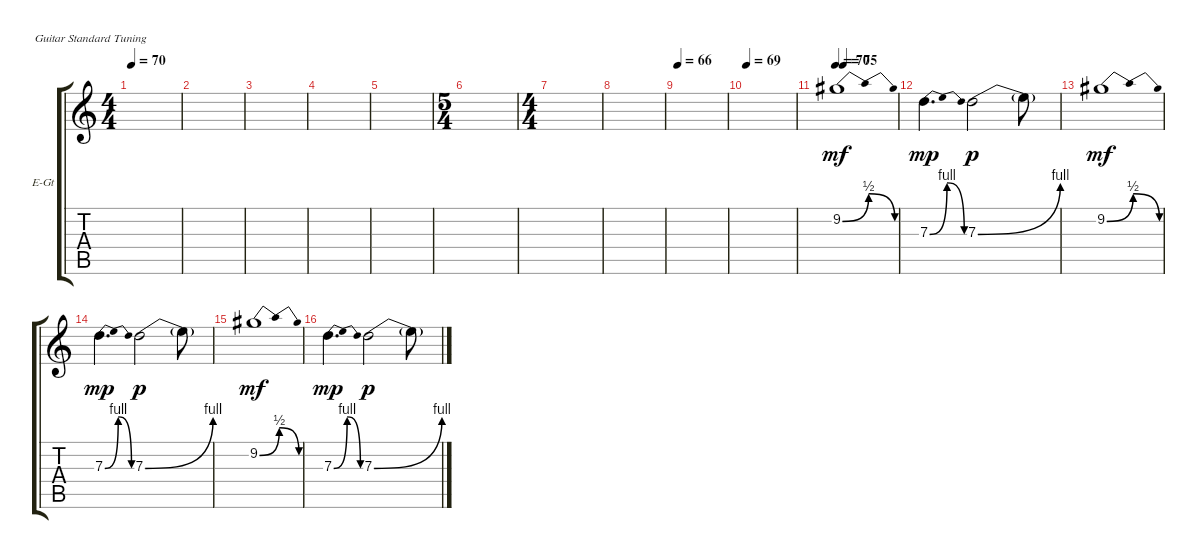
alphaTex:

\defaultSystemsLayout 4
\bracketExtendMode groupsimilarinstruments
\firstSystemTrackNameOrientation horizontal
\otherSystemsTrackNameOrientation horizontal
\track ("Isaac Brock - Guitar 2" "E-Gt") {instrument distortionguitar}
\staff {score tabs}
\tuning (E4 B3 G3 D3 A2 E2)
\ts (4 4)
\tempo 70
\clef g2
\scale
0.333333
\ks c
|
\scale
0.333333 |
\scale
0.333333 |
\scale
0.333333 |
\scale
0.333333 |
\ts (5 4)
\scale
0.39527 |
\ts (4 4)
\scale
0.39527 |
\scale
0.209459 |
\tempo 66
\scale
0.333333 |
\tempo 69
\scale
0.333333 |
\tempo 70
\tempo (75 0.125)
\scale
0.333333 9.2{be (bendrelease 0 0 0.6 2 5.3999999999999995 2 12.6 0)}.1{dy mf} |
\scale
0.333333 7.3{be (bendrelease 0 0 0.6 4 8.4 4 20.4 0)}.4{d dy mp} 7.3{be (bend 0 0 0.6 4)}.2{dy p} 7.3{t}.8 |
\scale
0.333333 9.2{be (bendrelease 0 0 0.6 2 5.3999999999999995 2 12.6 0)}.1{dy mf} |
\scale
0.333333 7.3{be (bendrelease 0 0 0.6 4 8.4 4 20.4 0)}.4{d dy mp} 7.3{be (bend 0 0 0.6 4)}.2{dy p} 7.3{t}.8 |
\scale
0.333333 9.2{be (bendrelease 0 0 0.6 2 5.3999999999999995 2 12.6 0)}.1{dy mf} |
\scale
0.333333 7.3{be (bendrelease 0 0 0.6 4 8.4 4 20.4 0)}.4{d dy mp} 7.3{be (bend 0 0 0.6 4)}.2{dy p} 7.3{t}.8
